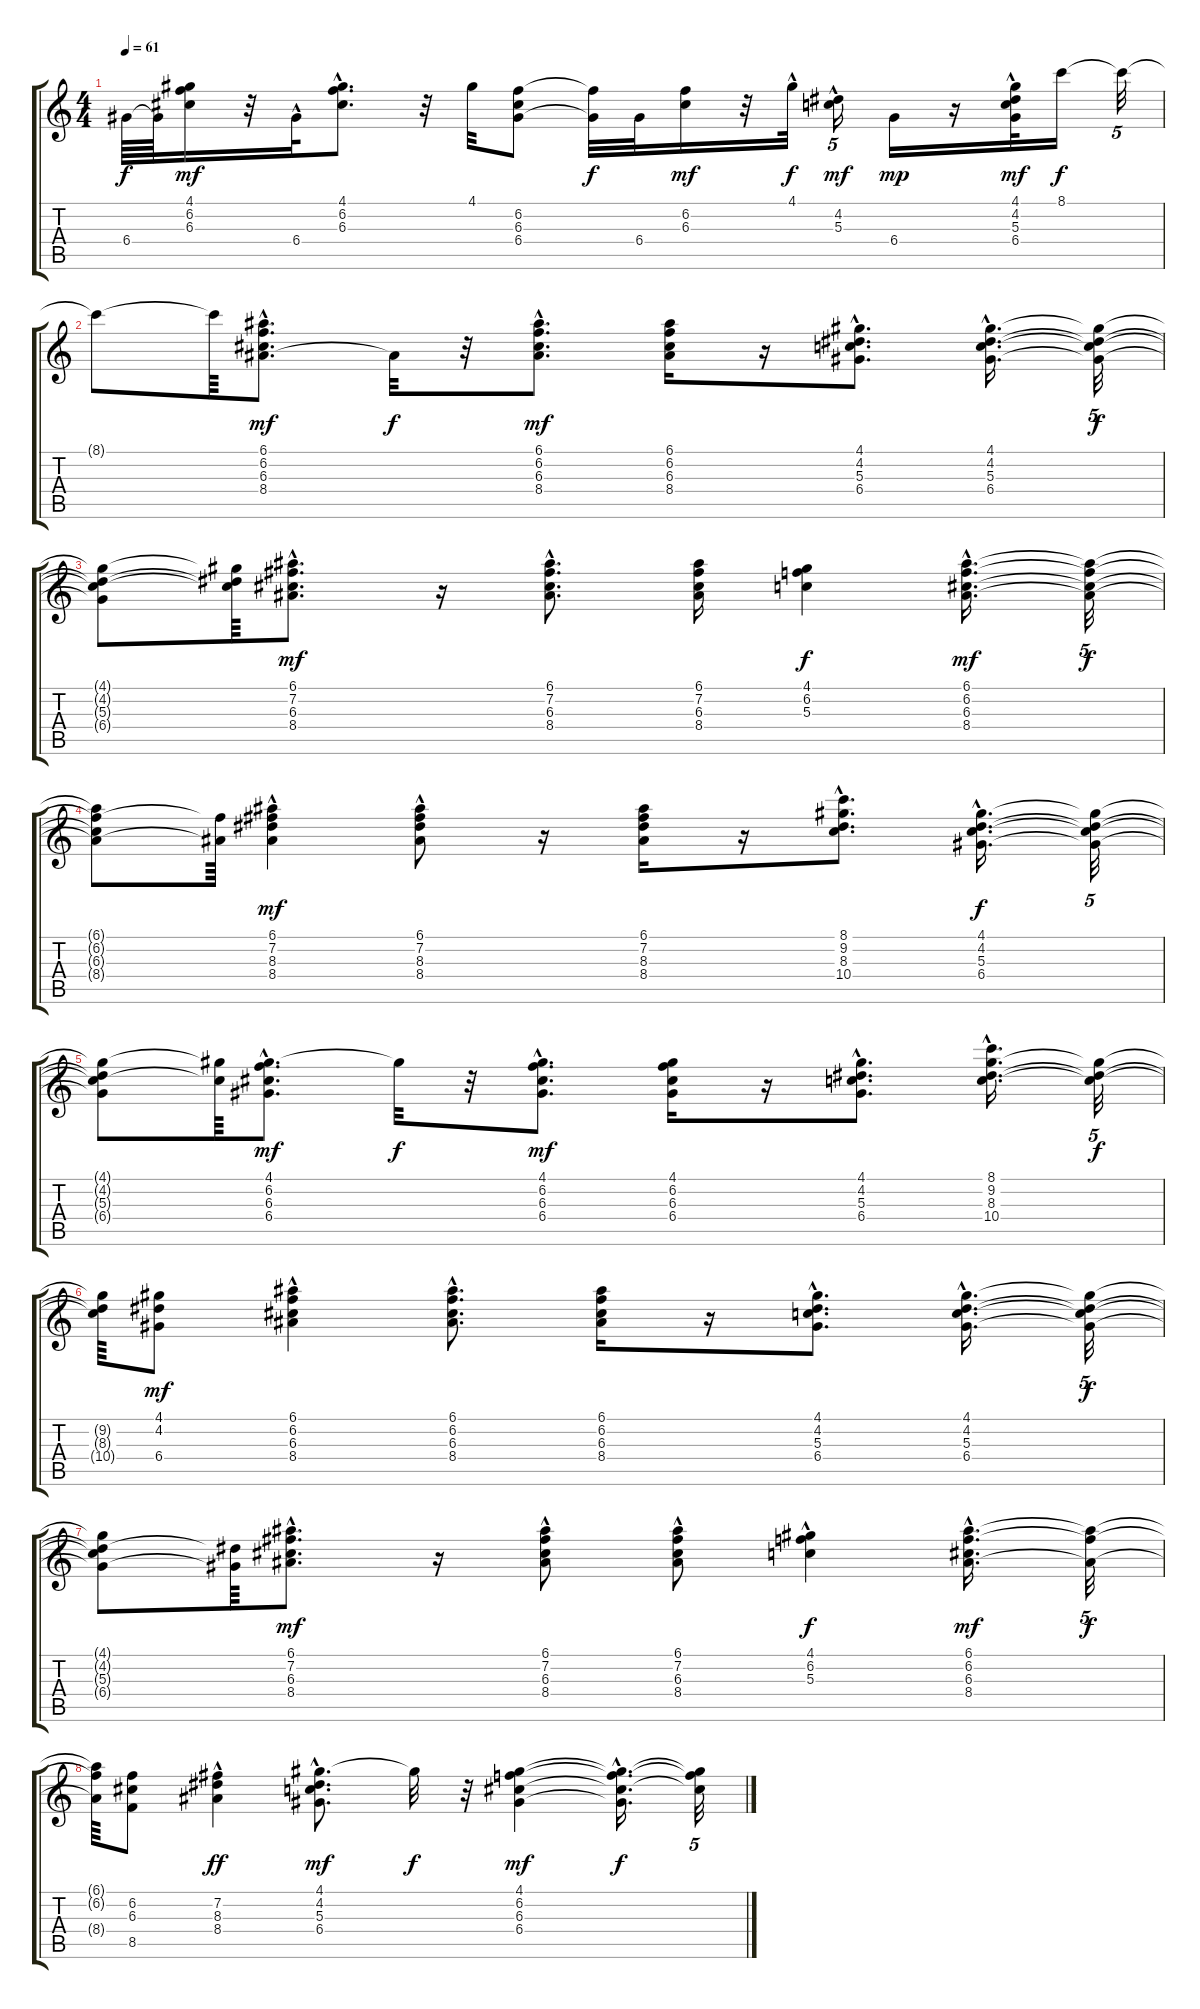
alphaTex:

\track "" {instrument acousticguitarsteel}
\staff {score tabs}
\tuning (E4 B3 G3 D3 A2 E2) {hide}
\ts (4 4)
\tempo 61
\clef g2
\ks c
6.4{t}.64{dy f} 6.4{t}.64 (4.1 6.2 6.3).16{dy mf} r.32 6.4{hac}.32 (4.1 6.2{hac} 6.3{hac}).8{d} r.32 4.1.32 (6.2 6.3 6.4).8 (6.2{t} 6.4{t}).32{dy f} 6.4.32 (6.2 6.3).16{dy mf} r.32 4.1{hac}.32{dy f} (4.2{hac} 5.3{hac}).16{tu (5 4) dy mf} 6.4.16{dy mp} r.16 (4.1{hac} 4.2{hac} 5.3 6.4{hac}).32{dy mf} 8.1.16{dy f} 8.1{t}.32{tu (5 4)} |
8.1{t}.8 8.1{t}.64 (6.1{hac} 6.2{hac} 6.3{hac} 8.4{hac}).8{d dy mf} 8.4{t}.32{dy f} r.32 (6.1 6.2{hac} 6.3{hac} 8.4{hac}).8{d dy mf} (6.1 6.2 6.3 8.4).16 r.16 (4.1 4.2{hac} 5.3 6.4{hac}).8{d} (4.1{hac} 4.2{hac} 5.3{hac} 6.4{hac}).16{d} (4.1{t} 4.2{t} 5.3{t} 6.4{t}).32{tu (5 4) dy f} |
(4.1{t} 4.2{t} 5.3{t} 6.4{t}).8 (4.1{t} 4.2{t} 5.3{t}).64 (6.1 7.2{hac} 6.3{hac} 8.4{hac}).8{d dy mf} r.16 (6.1{hac} 7.2{hac} 6.3{hac} 8.4).8{d} (6.1 7.2 6.3 8.4).16 (4.1 6.2 5.3).4{dy f} (6.1{hac} 6.2{hac} 6.3{hac} 8.4{hac}).16{d dy mf} (6.1{t} 6.2{t} 6.3{t} 8.4{t}).32{tu (5 4) dy f} |
(6.1{t} 6.2{t} 6.3{t} 8.4{t}).8 (6.2{t} 8.4{t}).64 (6.1{hac} 7.2 8.3{hac} 8.4{hac}).4{dy mf} (6.1{hac} 7.2 8.3 8.4).8 r.16 (6.1 7.2 8.3 8.4).16 r.16 (8.1 9.2{hac} 8.3{hac} 10.4{hac}).8{d} (4.1{hac} 4.2{hac} 5.3{hac} 6.4{hac}).16{d dy f} (4.1{t} 4.2{t} 5.3{t} 6.4{t}).32{tu (5 4)} |
(4.1{t} 4.2{t} 5.3{t} 6.4{t}).8 (4.1{t} 5.3{t}).64 (4.1{hac} 6.2{hac} 6.3{hac} 6.4{hac}).8{d dy mf} 4.1{t}.32{dy f} r.32 (4.1{hac} 6.2{hac} 6.3{hac} 6.4).8{d dy mf} (4.1 6.2 6.3 6.4).16 r.16 (4.1{hac} 4.2{hac} 5.3{hac} 6.4).8{d} (8.1{hac} 9.2{hac} 8.3{hac} 10.4{hac}).16{d} (9.2{t} 8.3{t} 10.4{t}).32{tu (5 4) dy f} |
(9.2{t} 8.3{t} 10.4{t}).64 (4.1 4.2 6.4).8{dy mf} (6.1 6.2 6.3{hac} 8.4).4 (6.1{hac} 6.2{hac} 6.3{hac} 8.4).8{d} (6.1 6.2 6.3 8.4).16 r.16 (4.1{hac} 4.2{hac} 5.3{hac} 6.4).8{d} (4.1{hac} 4.2{hac} 5.3{hac} 6.4{hac}).16{d} (4.1{t} 4.2{t} 5.3{t} 6.4{t}).32{tu (5 4) dy f} |
(4.1{t} 4.2{t} 5.3{t} 6.4{t}).8 (4.2{t} 6.4{t}).64 (6.1{hac} 7.2{hac} 6.3{hac} 8.4).8{d dy mf} r.16 (6.1{hac} 7.2 6.3 8.4).8 (6.1 7.2 6.3 8.4{hac}).8 (4.1 6.2{hac} 5.3).4{dy f} (6.1{hac} 6.2{hac} 6.3 8.4{hac}).16{d dy mf} (6.1{t} 6.2{t} 8.4{t}).32{tu (5 4) dy f} |
(6.1{t} 6.2{t} 8.4{t}).64 (6.2 6.3 8.5).8 (7.2 8.3 8.4{hac}).4{dy ff} (4.1{hac} 4.2{hac} 5.3{hac} 6.4{hac}).8{d dy mf} 4.1{t}.32{dy f} r.32 (4.1 6.2 6.3 6.4).4{dy mf} (4.1{hac t} 6.2{hac t} 6.3{hac t} 6.4{hac t}).16{d dy f} (4.1{t} 6.2{t} 6.3{t}).32{tu (5 4)}
